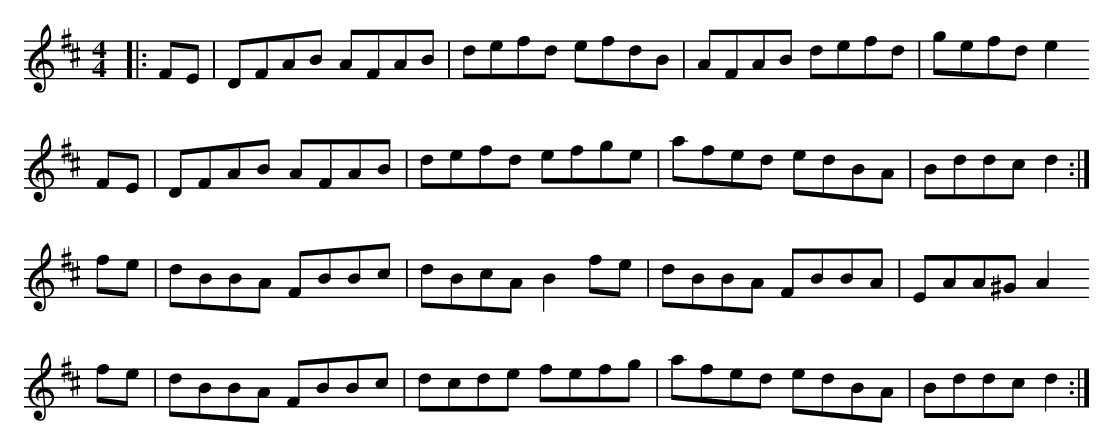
X:1
M:4/4
K:D
|:FE|DFAB AFAB|defd efdB|AFAB defd|gefd e2
FE|DFAB AFAB|defd efge|afed edBA|Bddc d2:|
fe|dBBA FBBc|dBcA B2 fe|dBBA FBBA|EAA^G A2
fe|dBBA FBBc|dcde fefg|afed edBA|Bddc d2:|
